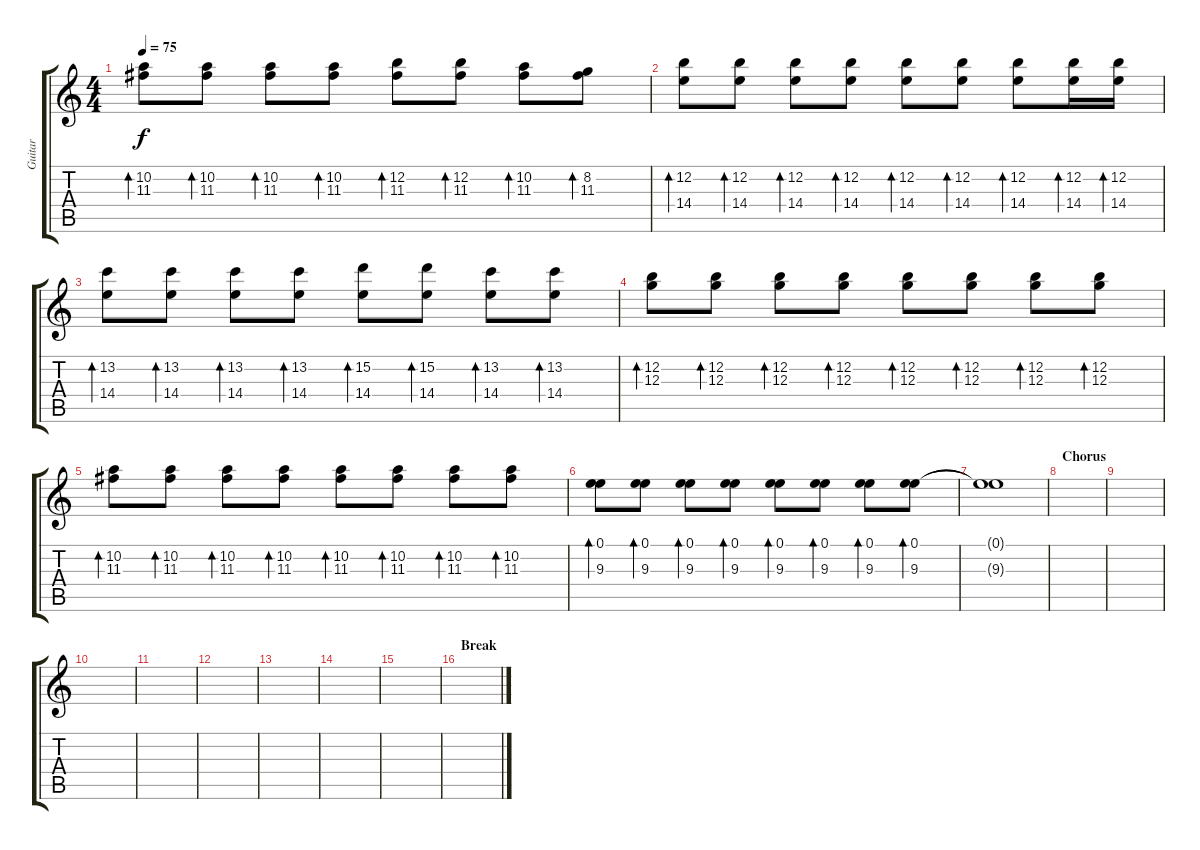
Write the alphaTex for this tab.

\track ("Guitar " "Guitar ") {instrument acousticguitarsteel}
\staff {score tabs}
\tuning (E4 B3 G3 D3 A2 E2) {hide}
\ts (4 4)
\tempo 75
\clef g2
\ks c
(10.2 11.3).8{bd 60 dy f} (10.2 11.3).8{bd 60} (10.2 11.3).8{bd 60} (10.2 11.3).8{bd 60} (12.2 11.3).8{bd 60} (12.2 11.3).8{bd 60} (10.2 11.3).8{bd 60} (8.2 11.3).8{bd 60} |
(12.2 14.4).8{bd 60} (12.2 14.4).8{bd 60} (12.2 14.4).8{bd 60} (12.2 14.4).8{bd 60} (12.2 14.4).8{bd 60} (12.2 14.4).8{bd 60} (12.2 14.4).8{bd 60} (12.2 14.4).16{bd 60} (12.2 14.4).16{bd 60} |
(13.2 14.4).8{bd 60} (13.2 14.4).8{bd 60} (13.2 14.4).8{bd 60} (13.2 14.4).8{bd 60} (15.2 14.4).8{bd 60} (15.2 14.4).8{bd 60} (13.2 14.4).8{bd 60} (13.2 14.4).8{bd 60} |
(12.2 12.3).8{bd 60} (12.2 12.3).8{bd 60} (12.2 12.3).8{bd 60} (12.2 12.3).8{bd 60} (12.2 12.3).8{bd 60} (12.2 12.3).8{bd 60} (12.2 12.3).8{bd 60} (12.2 12.3).8{bd 60} |
(10.2 11.3).8{bd 60} (10.2 11.3).8{bd 60} (10.2 11.3).8{bd 60} (10.2 11.3).8{bd 60} (10.2 11.3).8{bd 60} (10.2 11.3).8{bd 60} (10.2 11.3).8{bd 60} (10.2 11.3).8{bd 60} |
(0.1 9.3).8{bd 60} (0.1 9.3).8{bd 60} (0.1 9.3).8{bd 60} (0.1 9.3).8{bd 60} (0.1 9.3).8{bd 60} (0.1 9.3).8{bd 60} (0.1 9.3).8{bd 60} (0.1 9.3).8{bd 60} |
(0.1{t} 9.3{t}).1 |
\section ("" "Chorus")
|
|
|
|
|
|
|
|
\section ("" "Break")
